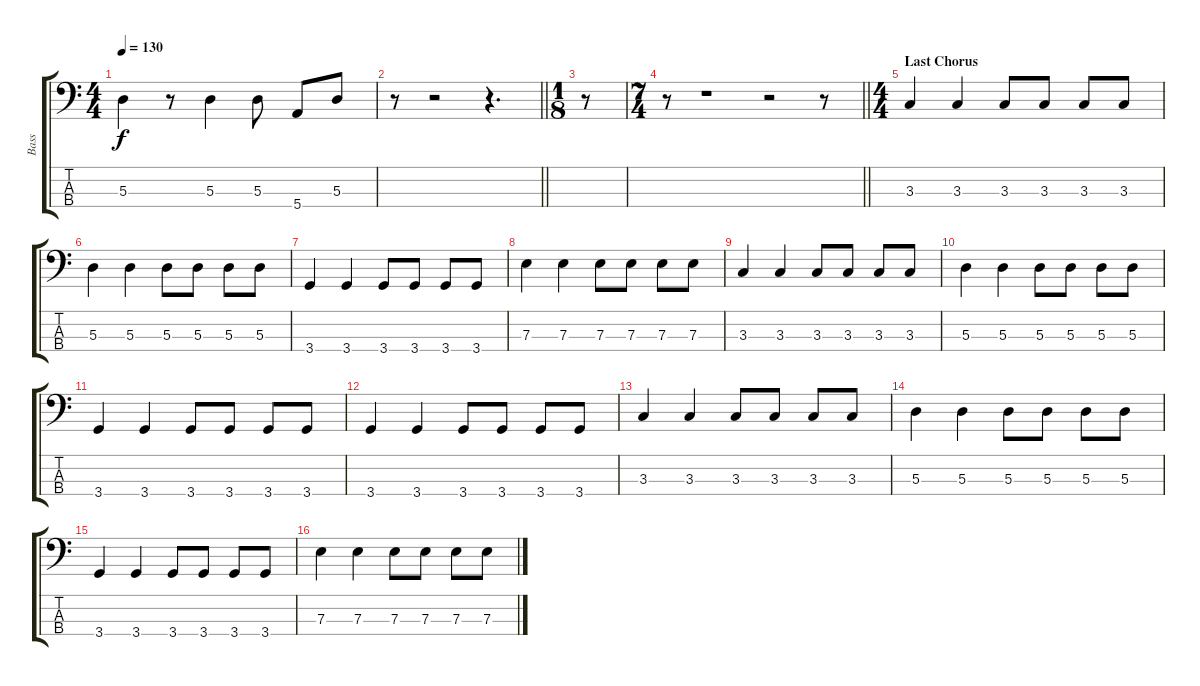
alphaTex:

\track ("Bass" "Bass") {instrument electricbasspick}
\staff {score tabs}
\tuning (G2 D2 A1 E1) {hide}
\ts (4 4)
\tempo 130
\clef f4
\ks c
5.3.4{dy f} r.8 5.3.4 5.3.8 5.4.8 5.3.8 |
\barLineRight lightlight
r.8 r.2 r.4{d} |
\ts (1 8)
r.8 |
\ts (7 4)
\barLineRight lightlight
r.8 r.1 r.2 r.8 |
\ts (4 4)
\section ("" "Last Chorus")
3.3.4 3.3.4 3.3.8 3.3.8 3.3.8 3.3.8 |
5.3.4 5.3.4 5.3.8 5.3.8 5.3.8 5.3.8 |
3.4.4 3.4.4 3.4.8 3.4.8 3.4.8 3.4.8 |
7.3.4 7.3.4 7.3.8 7.3.8 7.3.8 7.3.8 |
3.3.4 3.3.4 3.3.8 3.3.8 3.3.8 3.3.8 |
5.3.4 5.3.4 5.3.8 5.3.8 5.3.8 5.3.8 |
3.4.4 3.4.4 3.4.8 3.4.8 3.4.8 3.4.8 |
3.4.4 3.4.4 3.4.8 3.4.8 3.4.8 3.4.8 |
3.3.4 3.3.4 3.3.8 3.3.8 3.3.8 3.3.8 |
5.3.4 5.3.4 5.3.8 5.3.8 5.3.8 5.3.8 |
3.4.4 3.4.4 3.4.8 3.4.8 3.4.8 3.4.8 |
7.3.4 7.3.4 7.3.8 7.3.8 7.3.8 7.3.8
